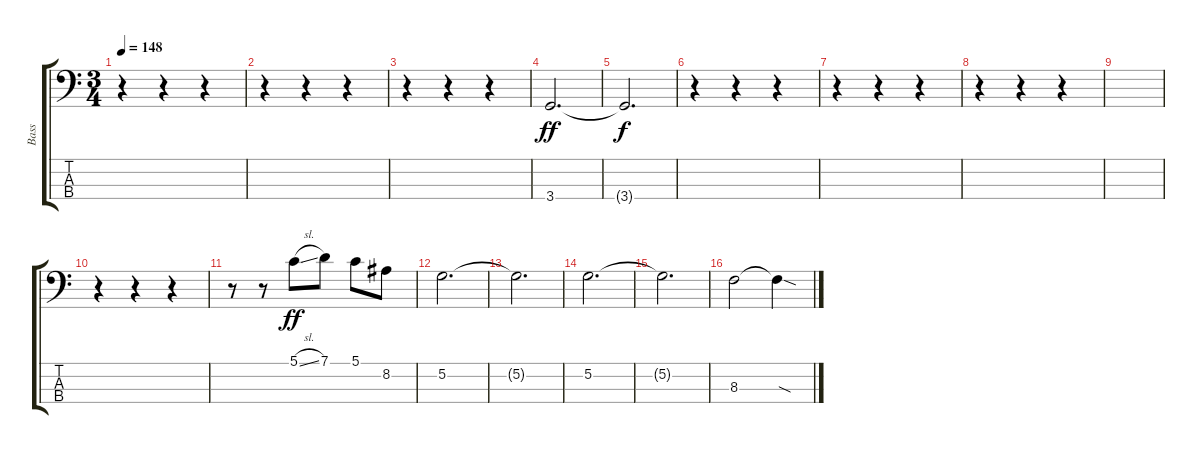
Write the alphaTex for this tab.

\track ("Bass" "Bass") {instrument electricbassfinger}
\staff {score tabs}
\tuning (G2 D2 A1 E1) {hide}
\ts (3 4)
\tempo 148
\clef f4
\ks c
r.4{dy ff} r.4 r.4 |
r.4 r.4 r.4 |
r.4 r.4 r.4 |
3.4.2{d} |
3.4{t}.2{d dy f} |
r.4 r.4 r.4 |
r.4 r.4 r.4 |
r.4 r.4 r.4 |
|
r.4 r.4 r.4 |
r.8 r.8 5.1{sl}.8{dy ff} 7.1.8 5.1.8 8.2.8 |
5.2.2{d} |
5.2{t}.2{d} |
5.2.2{d} |
5.2{t}.2{d} |
8.3.2 8.3{sod t}.4
